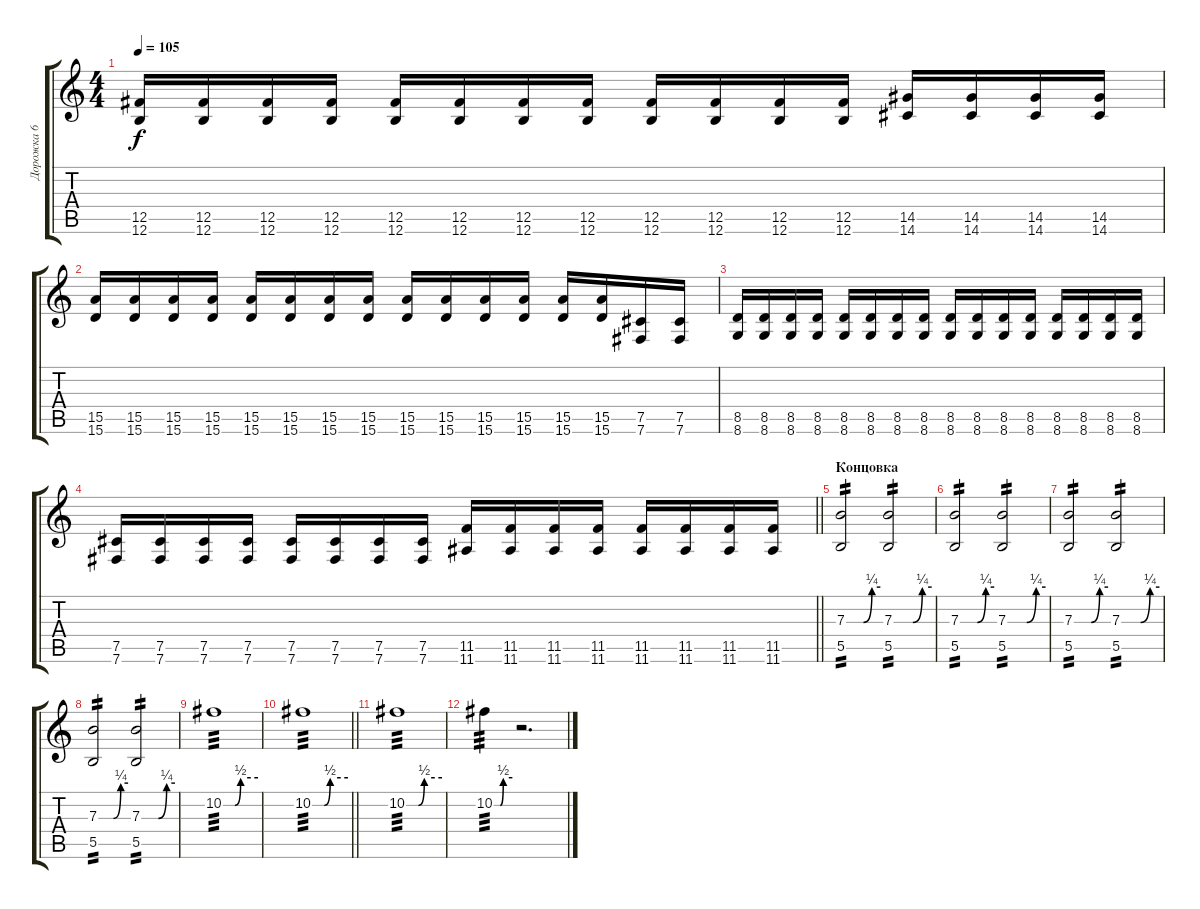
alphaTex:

\track ("Дорожка 6" "Дорожка 6") {instrument overdrivenguitar}
\staff {score tabs}
\tuning (Db4 Ab3 E3 B2 Gb2 B1) {hide}
\ts (4 4)
\tempo 105
\clef g2
\ks c
(12.5 12.6).16{dy f} (12.5 12.6).16 (12.5 12.6).16 (12.5 12.6).16 (12.5 12.6).16 (12.5 12.6).16 (12.5 12.6).16 (12.5 12.6).16 (12.5 12.6).16 (12.5 12.6).16 (12.5 12.6).16 (12.5 12.6).16 (14.5 14.6).16 (14.5 14.6).16 (14.5 14.6).16 (14.5 14.6).16 |
(15.5 15.6).16 (15.5 15.6).16 (15.5 15.6).16 (15.5 15.6).16 (15.5 15.6).16 (15.5 15.6).16 (15.5 15.6).16 (15.5 15.6).16 (15.5 15.6).16 (15.5 15.6).16 (15.5 15.6).16 (15.5 15.6).16 (15.5 15.6).16 (15.5 15.6).16 (7.5 7.6).16 (7.5 7.6).16 |
(8.5 8.6).16 (8.5 8.6).16 (8.5 8.6).16 (8.5 8.6).16 (8.5 8.6).16 (8.5 8.6).16 (8.5 8.6).16 (8.5 8.6).16 (8.5 8.6).16 (8.5 8.6).16 (8.5 8.6).16 (8.5 8.6).16 (8.5 8.6).16 (8.5 8.6).16 (8.5 8.6).16 (8.5 8.6).16 |
\barLineRight lightlight
(7.5 7.6).16 (7.5 7.6).16 (7.5 7.6).16 (7.5 7.6).16 (7.5 7.6).16 (7.5 7.6).16 (7.5 7.6).16 (7.5 7.6).16 (11.5 11.6).16 (11.5 11.6).16 (11.5 11.6).16 (11.5 11.6).16 (11.5 11.6).16 (11.5 11.6).16 (11.5 11.6).16 (11.5 11.6).16 |
\section ("" "Концовка")
(7.3{be (custom 0 0 30 0 45 1 60 1)} 5.5).2{tp 2} (7.3{be (custom 0 0 30 0 45 1 60 1)} 5.5).2{tp 2} |
(7.3{be (custom 0 0 30 0 45 1 60 1)} 5.5).2{tp 2} (7.3{be (custom 0 0 30 0 45 1 60 1)} 5.5).2{tp 2} |
(7.3{be (custom 0 0 30 0 45 1 60 1)} 5.5).2{tp 2} (7.3{be (custom 0 0 30 0 45 1 60 1)} 5.5).2{tp 2} |
(7.3{be (custom 0 0 30 0 45 1 60 1)} 5.5).2{tp 2} (7.3{be (custom 0 0 30 0 45 1 60 1)} 5.5).2{tp 2} |
10.2{be (custom 0 0 20 0 30 2 60 2)}.1{tp 3} |
\barLineRight lightlight
10.2{be (custom 0 0 20 0 30 2 60 2)}.1{tp 3} |
10.2{be (custom 0 0 20 0 30 2 60 2)}.1{tp 3} |
10.2{be (custom 0 0 20 0 30 2 60 2)}.4{tp 3} r.2{d}
